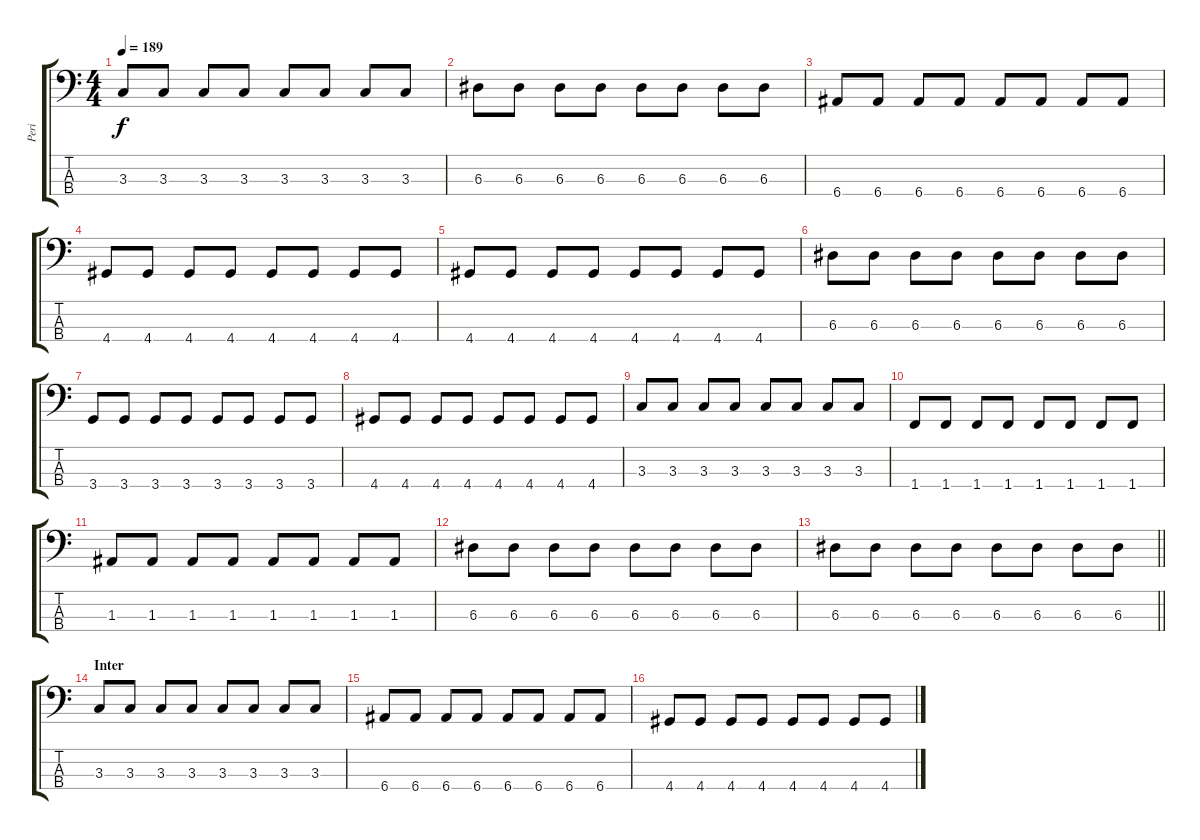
\track ("Peri" "Peri") {instrument electricbassfinger}
\staff {score tabs}
\tuning (G2 D2 A1 E1) {hide}
\ts (4 4)
\tempo 189
\clef f4
\ks c
3.3.8{dy f} 3.3.8 3.3.8 3.3.8 3.3.8 3.3.8 3.3.8 3.3.8 |
6.3.8 6.3.8 6.3.8 6.3.8 6.3.8 6.3.8 6.3.8 6.3.8 |
6.4.8 6.4.8 6.4.8 6.4.8 6.4.8 6.4.8 6.4.8 6.4.8 |
4.4.8 4.4.8 4.4.8 4.4.8 4.4.8 4.4.8 4.4.8 4.4.8 |
4.4.8 4.4.8 4.4.8 4.4.8 4.4.8 4.4.8 4.4.8 4.4.8 |
6.3.8 6.3.8 6.3.8 6.3.8 6.3.8 6.3.8 6.3.8 6.3.8 |
3.4.8 3.4.8 3.4.8 3.4.8 3.4.8 3.4.8 3.4.8 3.4.8 |
4.4.8 4.4.8 4.4.8 4.4.8 4.4.8 4.4.8 4.4.8 4.4.8 |
3.3.8 3.3.8 3.3.8 3.3.8 3.3.8 3.3.8 3.3.8 3.3.8 |
1.4.8 1.4.8 1.4.8 1.4.8 1.4.8 1.4.8 1.4.8 1.4.8 |
1.3.8 1.3.8 1.3.8 1.3.8 1.3.8 1.3.8 1.3.8 1.3.8 |
6.3.8 6.3.8 6.3.8 6.3.8 6.3.8 6.3.8 6.3.8 6.3.8 |
\barLineRight lightlight
6.3.8 6.3.8 6.3.8 6.3.8 6.3.8 6.3.8 6.3.8 6.3.8 |
\section ("" "Inter")
3.3.8 3.3.8 3.3.8 3.3.8 3.3.8 3.3.8 3.3.8 3.3.8 |
6.4.8 6.4.8 6.4.8 6.4.8 6.4.8 6.4.8 6.4.8 6.4.8 |
4.4.8 4.4.8 4.4.8 4.4.8 4.4.8 4.4.8 4.4.8 4.4.8
